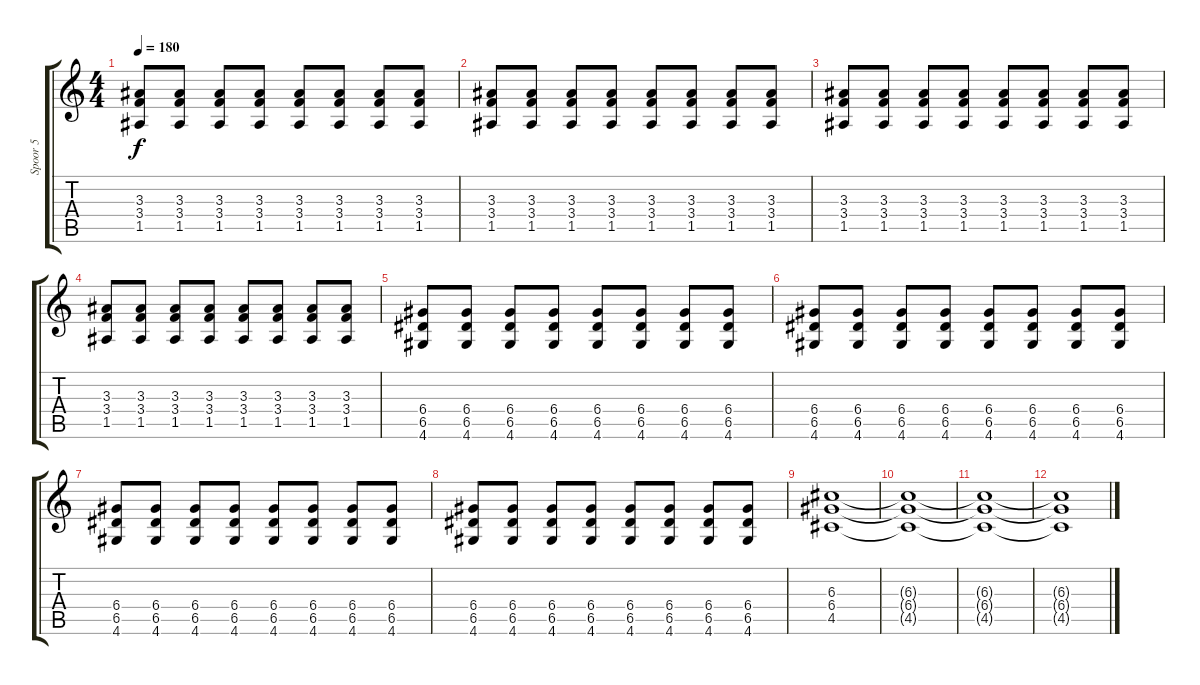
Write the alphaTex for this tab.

\track ("Spoor 5" "Spoor 5") {instrument distortionguitar}
\staff {score tabs}
\tuning (E4 B3 G3 D3 A2 E2) {hide}
\ts (4 4)
\tempo 180
\clef g2
\ks c
(3.3 3.4 1.5).8{dy f} (3.3 3.4 1.5).8 (3.3 3.4 1.5).8 (3.3 3.4 1.5).8 (3.3 3.4 1.5).8 (3.3 3.4 1.5).8 (3.3 3.4 1.5).8 (3.3 3.4 1.5).8 |
(3.3 3.4 1.5).8 (3.3 3.4 1.5).8 (3.3 3.4 1.5).8 (3.3 3.4 1.5).8 (3.3 3.4 1.5).8 (3.3 3.4 1.5).8 (3.3 3.4 1.5).8 (3.3 3.4 1.5).8 |
(3.3 3.4 1.5).8 (3.3 3.4 1.5).8 (3.3 3.4 1.5).8 (3.3 3.4 1.5).8 (3.3 3.4 1.5).8 (3.3 3.4 1.5).8 (3.3 3.4 1.5).8 (3.3 3.4 1.5).8 |
(3.3 3.4 1.5).8 (3.3 3.4 1.5).8 (3.3 3.4 1.5).8 (3.3 3.4 1.5).8 (3.3 3.4 1.5).8 (3.3 3.4 1.5).8 (3.3 3.4 1.5).8 (3.3 3.4 1.5).8 |
(6.4 6.5 4.6).8 (6.4 6.5 4.6).8 (6.4 6.5 4.6).8 (6.4 6.5 4.6).8 (6.4 6.5 4.6).8 (6.4 6.5 4.6).8 (6.4 6.5 4.6).8 (6.4 6.5 4.6).8 |
(6.4 6.5 4.6).8 (6.4 6.5 4.6).8 (6.4 6.5 4.6).8 (6.4 6.5 4.6).8 (6.4 6.5 4.6).8 (6.4 6.5 4.6).8 (6.4 6.5 4.6).8 (6.4 6.5 4.6).8 |
(6.4 6.5 4.6).8 (6.4 6.5 4.6).8 (6.4 6.5 4.6).8 (6.4 6.5 4.6).8 (6.4 6.5 4.6).8 (6.4 6.5 4.6).8 (6.4 6.5 4.6).8 (6.4 6.5 4.6).8 |
(6.4 6.5 4.6).8 (6.4 6.5 4.6).8 (6.4 6.5 4.6).8 (6.4 6.5 4.6).8 (6.4 6.5 4.6).8 (6.4 6.5 4.6).8 (6.4 6.5 4.6).8 (6.4 6.5 4.6).8 |
(6.3 6.4 4.5).1 |
(6.3{t} 6.4{t} 4.5{t}).1 |
(6.3{t} 6.4{t} 4.5{t}).1 |
(6.3{t} 6.4{t} 4.5{t}).1
